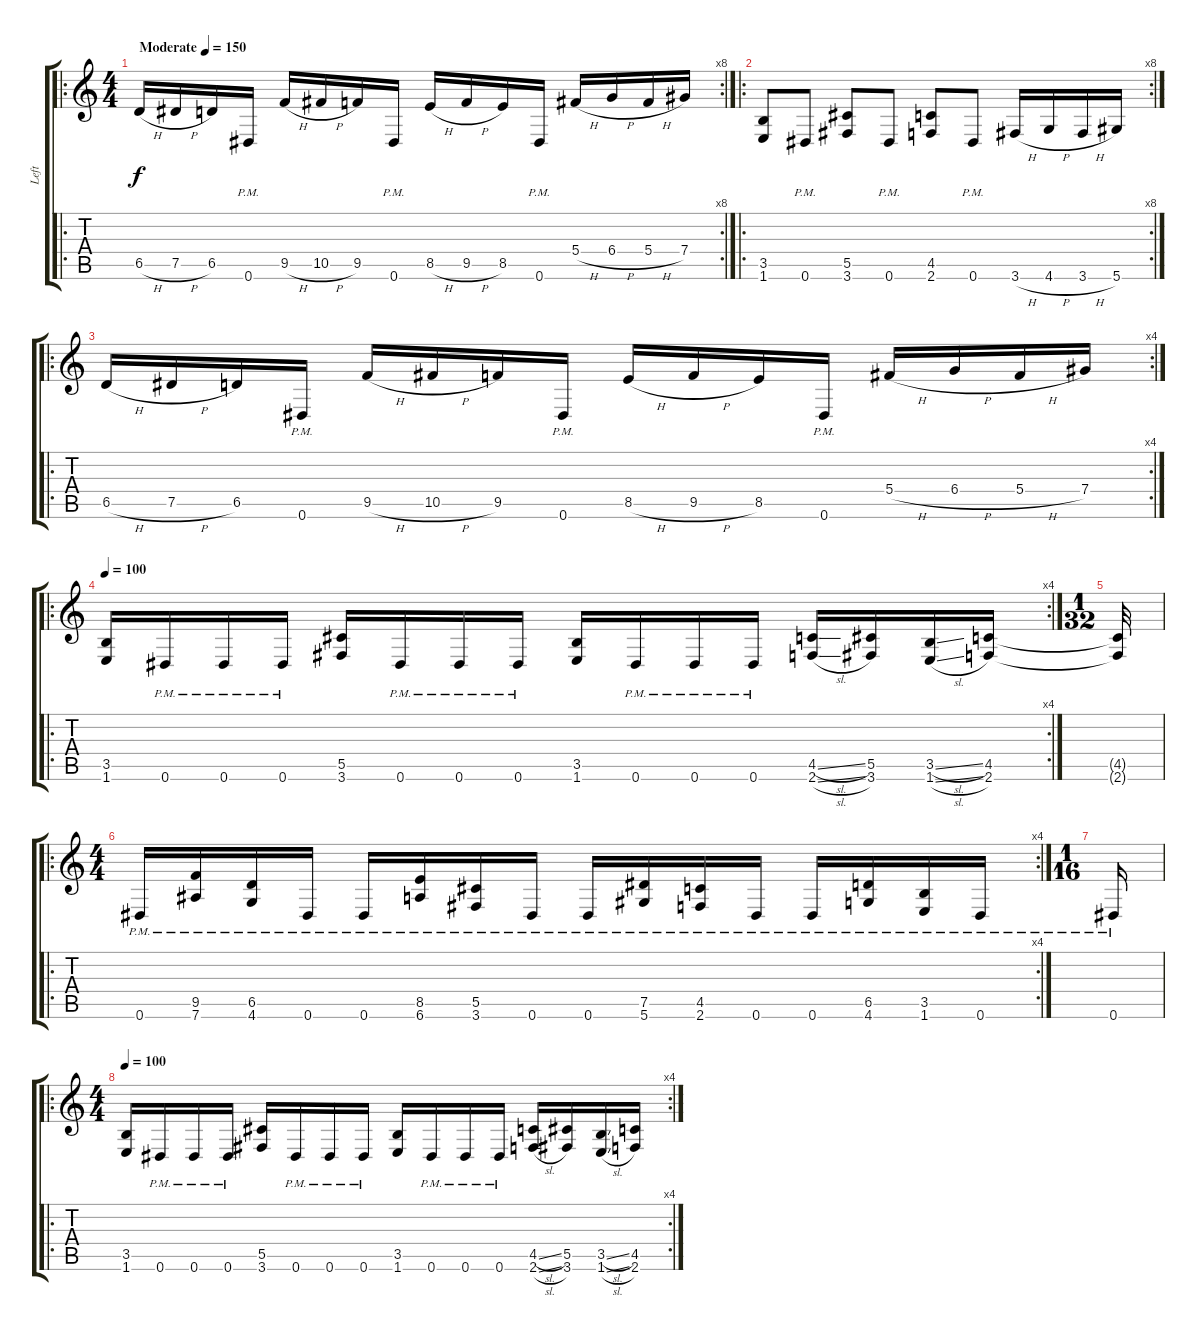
\track ("Left" "Left") {instrument distortionguitar}
\staff {score tabs}
\tuning (Eb4 Bb3 Gb3 Db3 Ab2 Eb2) {hide}
\ro
\rc 8
\ts (4 4)
\tempo (150 "Moderate")
\clef g2
\ks c
6.5{h}.16{dy f instrument distortionguitar} 7.5{h}.16 6.5.16 0.6{pm}.16 9.5{h}.16 10.5{h}.16 9.5.16 0.6{pm}.16 8.5{h}.16 9.5{h}.16 8.5.16 0.6{pm}.16 5.4{h}.16 6.4{h}.16 5.4{h}.16 7.4.16 |
\ro
\rc 8
(3.5 1.6).8 0.6{pm}.8 (5.5 3.6).8 0.6{pm}.8 (4.5 2.6).8 0.6{pm}.8 3.6{h}.16 4.6{h}.16 3.6{h}.16 5.6.16 |
\ro
\rc 4
6.5{h}.16 7.5{h}.16 6.5.16 0.6{pm}.16 9.5{h}.16 10.5{h}.16 9.5.16 0.6{pm}.16 8.5{h}.16 9.5{h}.16 8.5.16 0.6{pm}.16 5.4{h}.16 6.4{h}.16 5.4{h}.16 7.4.16 |
\ro
\rc 4
\tempo 100
(3.5 1.6).16 0.6{pm}.16 0.6{pm}.16 0.6{pm}.16 (5.5 3.6).16 0.6{pm}.16 0.6{pm}.16 0.6{pm}.16 (3.5 1.6).16 0.6{pm}.16 0.6{pm}.16 0.6{pm}.16 (4.5{sl} 2.6{sl}).16 (5.5 3.6).16 (3.5{sl} 1.6{sl}).16 (4.5 2.6).16 |
\ts (1 32)
(4.5{t} 2.6{t}).32 |
\ro
\rc 4
\ts (4 4)
0.6{pm}.16 (9.5{pm} 7.6{pm}).16 (6.5{pm} 4.6{pm}).16 0.6{pm}.16 0.6{pm}.16 (8.5{pm} 6.6{pm}).16 (5.5{pm} 3.6{pm}).16 0.6{pm}.16 0.6{pm}.16 (7.5{pm} 5.6{pm}).16 (4.5{pm} 2.6{pm}).16 0.6{pm}.16 0.6{pm}.16 (6.5{pm} 4.6{pm}).16 (3.5{pm} 1.6{pm}).16 0.6{pm}.16 |
\ts (1 16)
0.6{pm}.16 |
\ro
\rc 4
\ts (4 4)
\tempo 100
(3.5 1.6).16 0.6{pm}.16 0.6{pm}.16 0.6{pm}.16 (5.5 3.6).16 0.6{pm}.16 0.6{pm}.16 0.6{pm}.16 (3.5 1.6).16 0.6{pm}.16 0.6{pm}.16 0.6{pm}.16 (4.5{sl} 2.6{sl}).16 (5.5 3.6).16 (3.5{sl} 1.6{sl}).16 (4.5 2.6).16
